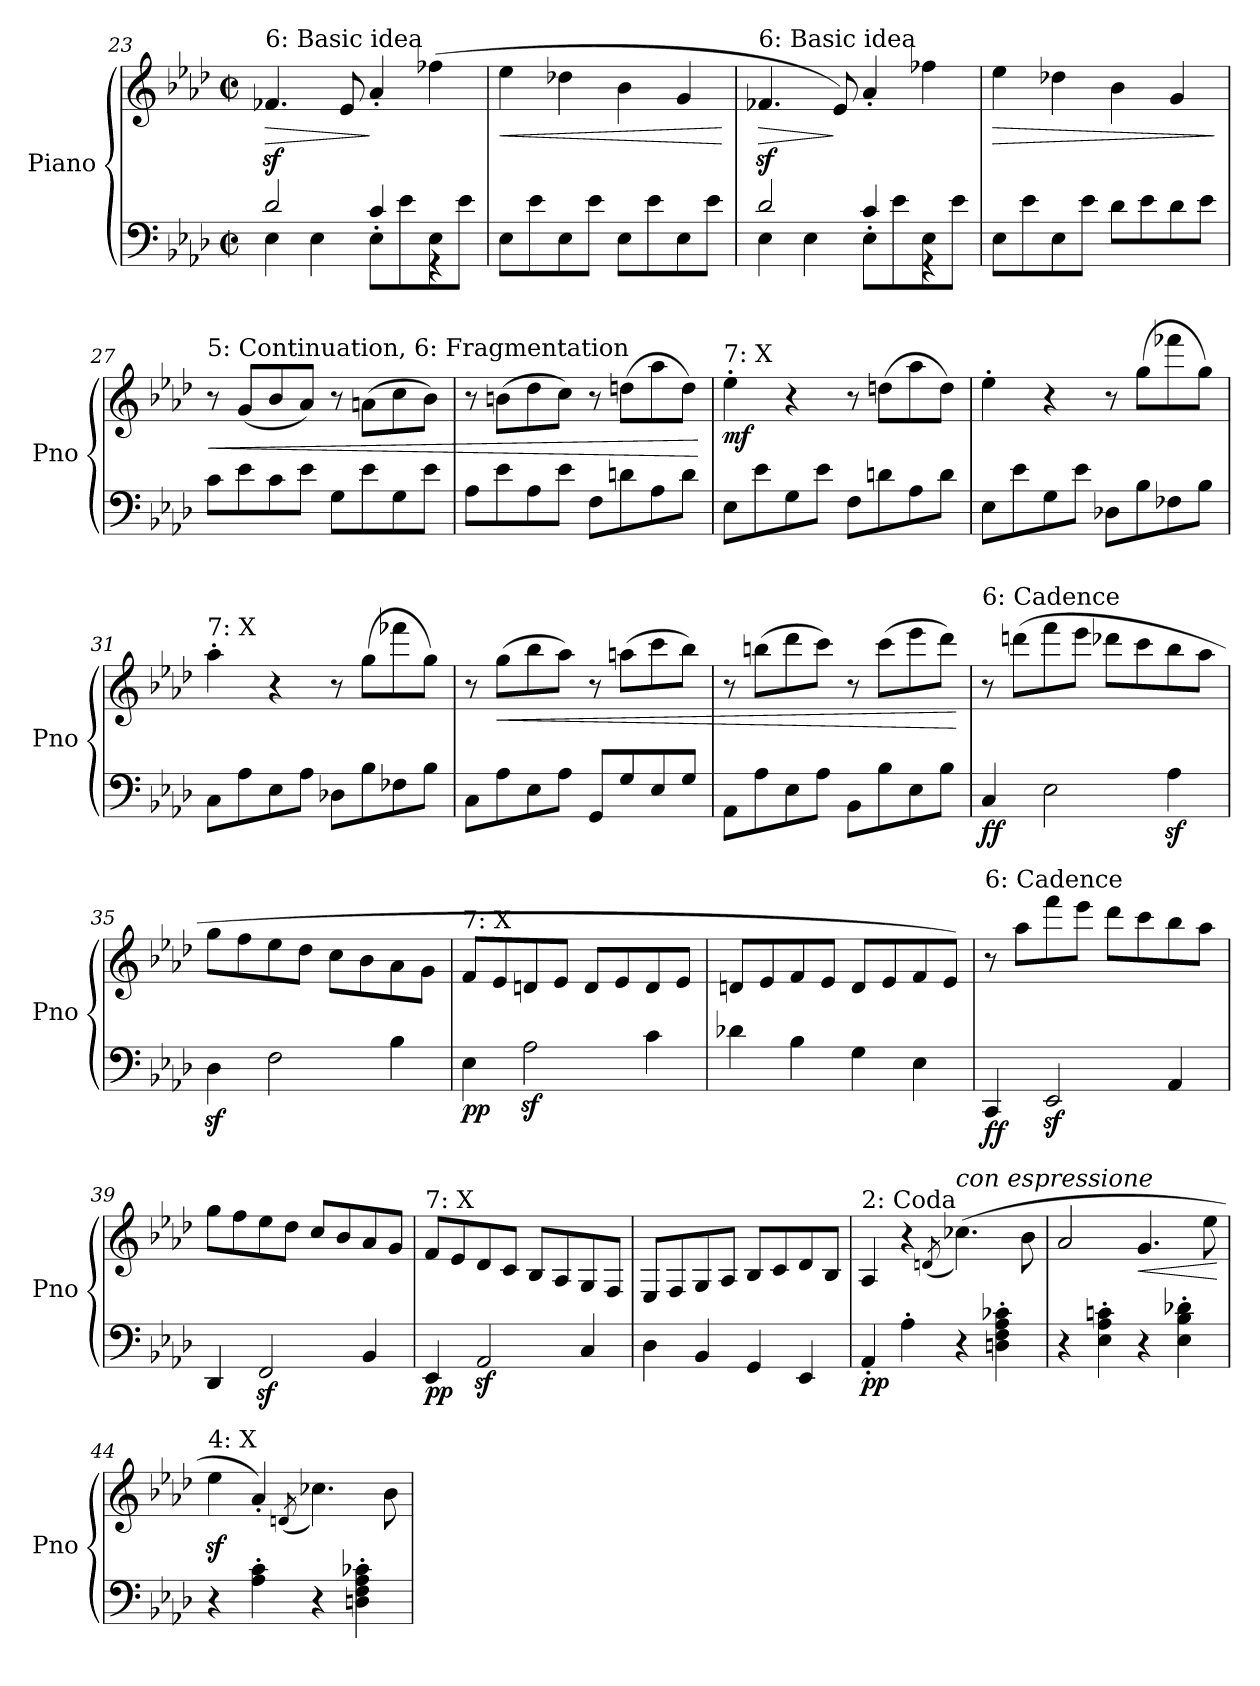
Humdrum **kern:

**kern	**kern	**dynam
*part1	*part1	*part1
*staff2	*staff1	*staff1/2
*I"Piano	*	*
*I'Pno	*	*
*clefF4	*clefG2	*
*k[b-e-a-d-]	*k[b-e-a-d-]	*
*M4/4	*M4/4	*
*met(c|)	*met(c|)	*
=23	=23	=23
*^	*	*
!	!	!LO:TX:a:t=6&colon; Basic idea	!
!	!	!	!LO:HP:b
4E-\	2d-/	4.f-Xz</	>
4E-\	.	.	.
.	.	8e-/	.
8E-\L	4c'/	4a-'/	]
8e-\	.	.	.
8E-\	4r	(>4ff-X\	.
8e-\J	.	.	.
*v	*v	*	*
=24	=24	=24
!	!	!LO:HP:b
8E-\L	4ee-\	<
8e-\	.	.
8E-\	4dd-X\	.
8e-\J	.	.
8E-\L	4b-\	.
8e-\	.	.
8E-\	4g/	.
8e-\J	.	.
.	.	[
=25	=25	=25
*^	*	*
!	!	!LO:TX:a:t=6&colon; Basic idea	!
!	!	!	!LO:HP:b
4E-\	2d-/	4.f-Xz</	>
4E-\	.	.	.
.	.	8e-/)	]
8E-\L	4c'/	4a-'/	.
8e-\	.	.	.
8E-\	4r	4ff-X\	.
8e-\J	.	.	.
*v	*v	*	*
!!LO:LB:g=z
=26	=26	=26
!	!	!LO:HP:b
8E-\L	4ee-\	>
8e-\	.	.
8E-\	4dd-X\	.
8e-\J	.	.
8d-\L	4b-\	.
8e-\	.	.
8d-\	4g/	.
8e-\J	.	.
.	.	]
=27	=27	=27
!	!LO:TX:a:t=5&colon; Continuation, 6&colon; Fragmentation	!
!	!	!LO:HP:b
8c\L	8r	<
8e-\	(<8g/L	.
8c\	8b-/	.
8e-\J	8a-/J)	.
8G\L	8r	.
8e-\	(>8an\L	.
8G\	8cc\	.
8e-\J	8b-\J)	.
=28	=28	=28
8A-\L	8r	.
8e-\	(>8bn\L	.
8A-\	8dd-\	.
8e-\J	8cc\J)	.
8F\L	8r	.
8dn\	(>8ddn\L	.
8A-\	8aa-\	.
8d\J	8dd\J)	.
.	.	[
=29	=29	=29
!	!LO:TX:a:t=7&colon; X	!
!	!	!LO:DY:b
8E-\L	4ee-'\	mf
8e-\	.	.
8G\	4r	.
8e-\J	.	.
8F\L	8r	.
8dn\	(>8ddn\L	.
8A-\	8aa-\	.
8d\J	8dd\J)	.
=30	=30	=30
8E-\L	4ee-'\	.
8e-\	.	.
8G\	4r	.
8e-\J	.	.
8D-X\L	8r	.
!	!	!LO:DY:b
8B-\	(<8gg\L	other-dynamics
8F-X\	8fff-X\	.
8B-\J	8gg\J)	.
!!LO:PB:g=z
=31	=31	=31
!	!LO:TX:a:t=7&colon; X	!
8C\L	4aa-'\	.
8A-\	.	.
8E-\	4r	.
8A-\J	.	.
8D-X\L	8r	.
8B-\	(<8gg\L	.
8F-X\	8fff-X\	.
8B-\J	8gg\J)	.
=32	=32	=32
8C\L	8r	.
!	!	!LO:HP:b
8A-\	(>8gg\L	<
8E-\	8bb-\	.
8A-\J	8aa-\J)	.
8GG/L	8r	.
8G/	(>8aan\L	.
8E-/	8ccc\	.
8G/J	8bb-\J)	.
=33	=33	=33
8AA-\L	8r	.
8A-\	(>8bbn\L	.
8E-\	8ddd-\	.
8A-\J	8ccc\J)	.
8BB-\L	8r	.
8B-\	(>8ccc\L	.
8E-\	8eee-\	.
8B-\J	8ddd-\J)	.
.	.	[
=34	=34	=34
!	!LO:TX:a:t=6&colon; Cadence	!
!	!	!LO:DY:b=2
!	!	!LO:DY:n=1:b
4C/	8r	f f
.	(>8dddn\L	.
2E-\	8fff\	.
.	8eee-\J	.
.	8ddd-X\L	.
.	8ccc\	.
4A-z<\	8bb-\	.
.	8aa-\J	.
=35	=35	=35
4D-z<\	8gg\L	.
.	8ff\	.
2F\	8ee-\	.
.	8dd-\J	.
.	8cc\L	.
.	8b-\	.
4B-\	8a-\	.
.	8g\J	.
!!LO:LB:g=z
=36	=36	=36
!	!LO:TX:a:t=7&colon; X	!
!	!	!LO:DY:b=2
!	!	!LO:DY:n=1:b
4E-\	8f/L	p p
.	8e-/	.
2A-z<\	8dn/	.
.	8e-/J	.
.	8d/L	.
.	8e-/	.
4c\	8d/	.
.	8e-/J	.
=37	=37	=37
4d-X\	8dn/L	.
.	8e-/	.
4B-\	8f/	.
.	8e-/J	.
4G\	8d/L	.
.	8e-/	.
4E-\	8f/	.
.	8e-/J)	.
=38	=38	=38
!	!LO:TX:a:t=6&colon; Cadence	!
!	!	!LO:DY:b=2
!	!	!LO:DY:n=1:b
4CC/	8r	f f
.	8aa-\L	.
2EE-z</	8fff\	.
.	8eee-\J	.
.	8ddd-\L	.
.	8ccc\	.
4AA-/	8bb-\	.
.	8aa-\J	.
=39	=39	=39
4DD-/	8gg\L	.
.	8ff\	.
2FFz</	8ee-\	.
.	8dd-\J	.
.	8cc/L	.
.	8b-/	.
4BB-/	8a-/	.
.	8g/J	.
=40	=40	=40
!	!LO:TX:a:t=7&colon; X	!
!	!	!LO:DY:b=2
!	!	!LO:DY:n=1:b
4EE-/	8f/L	p p
.	8e-/	.
2AA-z</	8d-/	.
.	8c/J	.
.	8B-/L	.
.	8A-/	.
4C/	8G/	.
.	8F/J	.
!!LO:LB:g=z
=41	=41	=41
4D-\	8E-/L	.
.	8F/	.
4BB-/	8G/	.
.	8A-/J	.
4GG/	8B-/L	.
.	8c/	.
4EE-/	8d-/	.
.	8B-/J	.
=42	=42	=42
!	!LO:TX:a:t=2&colon; Coda	!
!	!	!LO:DY:b=2
!	!	!LO:DY:n=1:b
4AA-'/	4A-/	p p
4A-'\	4r	.
.	(<8qdn/	.
!	!LO:TX:a:i:t=con espressione	!
4r	(>4.cc-X\)	.
4Dn\' 4F\' 4A-\' 4c-X\'	.	.
.	8b-\	.
=43	=43	=43
4r	2a-/	.
4E-\' 4A-\' 4cn\'	.	.
!	!	!LO:HP:b
4r	4.g/	<
4E-\' 4B-\' 4d-X\'	.	.
.	8ee-\	.
.	.	[
=44	=44	=44
!	!LO:TX:a:t=4&colon; X	!
4r	4ee-z<\	.
4A-\' 4c\'	4a-'/)	.
.	(<8qdn/	.
4r	4.cc-X\)	.
4Dn\' 4F\' 4A-\' 4c-X\'	.	.
.	8b-\	.
=	=	=
*-	*-	*-
